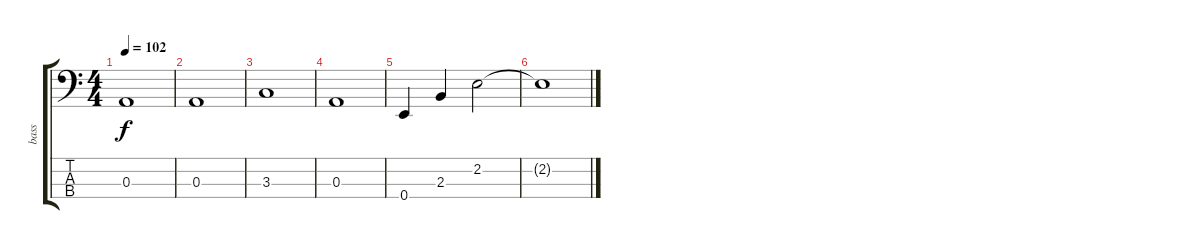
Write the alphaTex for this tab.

\track ("bass" "bass") {instrument electricbassfinger}
\staff {score tabs}
\tuning (G2 D2 A1 E1) {hide}
\ts (4 4)
\tempo 102
\clef f4
\ks c
0.3.1{dy f} |
0.3.1 |
3.3.1 |
0.3.1 |
0.4.4 2.3.4 2.2.2 |
2.2{t}.1
